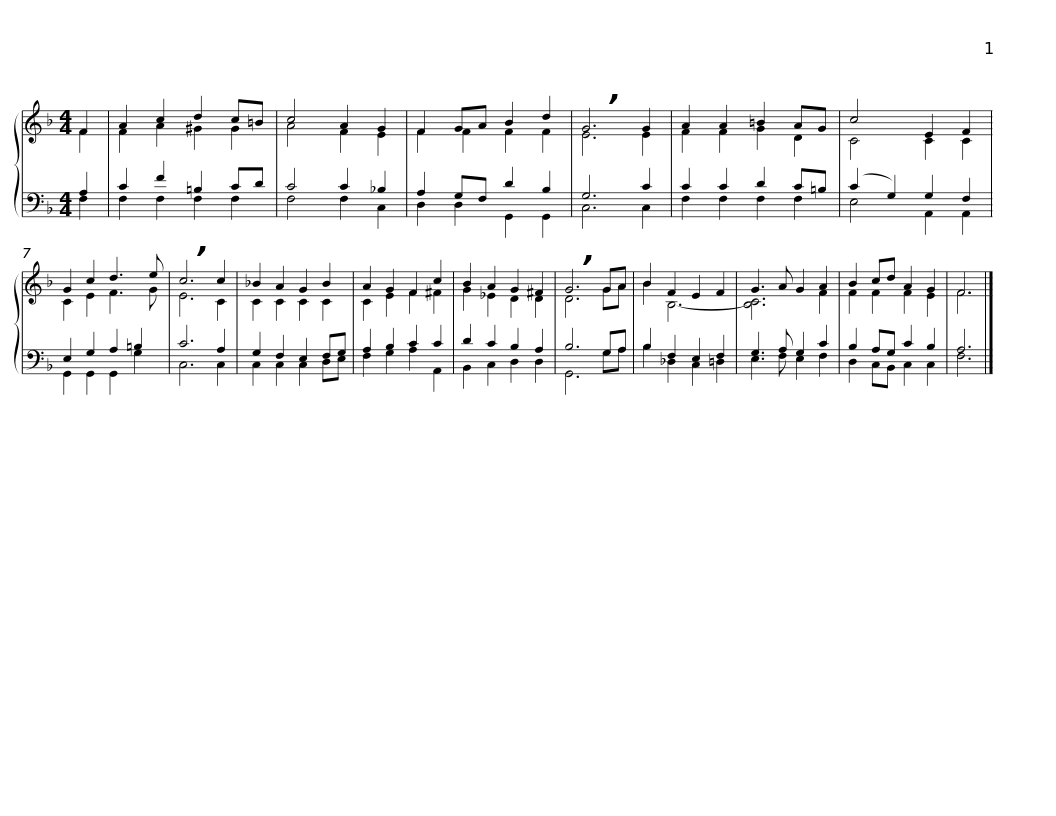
X:1
%%score { ( 1 2 ) | ( 3 4 ) }
L:1/8
M:4/4
I:linebreak $
K:F
V:1 treble
V:2 treble
V:3 bass
V:4 bass
V:1
 F2 | A2 c2 d2 c=B | c4 A2 G2 | F2 GA B2 d2 | !breath!G6 G2 | %5
 A2 A2 =B2 AG |$ c4 E2 F2 |$ G2 c2 d3 e | !breath!c6 c2 | _B2 A2 G2 B2 | %10
 A2 G2 F2 c2 | B2 A2 G2 ^F2 |$ !breath!G6 GA | B2 F2 E2 F2 | G3 A G2 A2 | %15
 B2 cd A2 G2 | F6 |] %17
V:2
 F2 | F2 A2 ^G2 G2 | A4 F2 E2 | F2 F2 F2 F2 | E6 E2 | %5
 F2 F2 G2 D2 |$ C4 C2 C2 |$ C2 E2 F3 G | E6 C2 | C2 C2 C2 C2 | %10
 C2 E2 F2 ^F2 | G2 _E2 D2 D2 |$ D6 GA | B2 B,6- | [B,C]6 F2 | %15
 F2 F2 F2 E2 | F6 |] %17
V:3
 A,2 | C2 F2 =B,2 CD | C4 C2 _B,2 | A,2 G,F, D2 B,2 | G,6 C2 | %5
 C2 C2 D2 C=B, |$ (C2 G,2) G,2 F,2 |$ E,2 G,2 A,2 =B,2 | C6 A,2 | G,2 F,2 E,2 F,G, | %10
 A,2 B,2 C2 C2 | D2 C2 B,2 A,2 |$ B,6 G,A, | B,2 F,2 E,2 F,2 | G,3 A, G,2 C2 | %15
 B,2 A,G, C2 B,2 | A,6 |] %17
V:4
 F,2 | F,2 F,2 F,2 F,2 | F,4 F,2 C,2 | D,2 D,2 G,,2 G,,2 | C,6 C,2 | %5
 F,2 F,2 F,2 F,2 |$ E,4 A,,2 A,,2 |$ G,,2 G,,2 G,,2 G,2 | C,6 C,2 | C,2 C,2 C,2 D,E, | %10
 F,2 G,2 A,2 A,,2 | B,,2 C,2 D,2 D,2 |$ G,,6 G,A, | B,2 _D,2 C,2 =D,2 | E,3 F, E,2 F,2 | %15
 D,2 C,B,, C,2 C,2 | F,6 |] %17
